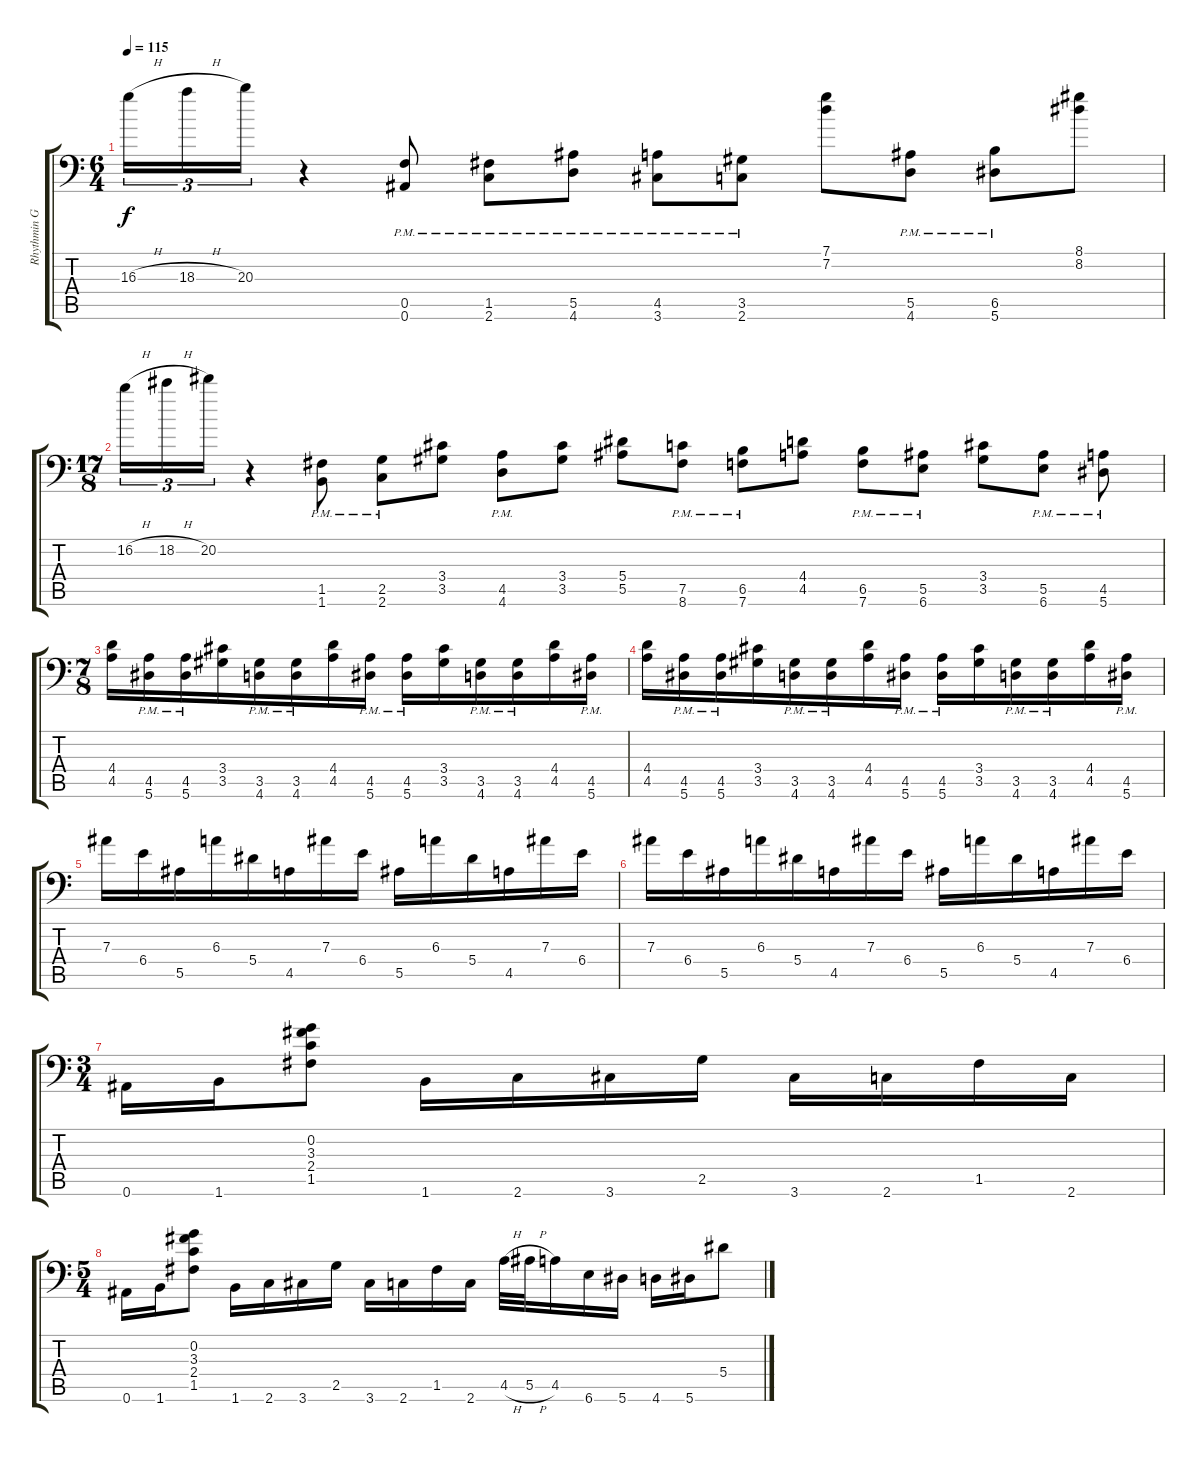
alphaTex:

\track ("Rhythmin Guitar #1" "Rhythmin G") {instrument overdrivenguitar}
\staff {score tabs}
\tuning (C4 G3 Eb3 Bb2 F2 Bb1) {hide}
\ts (6 4)
\tempo 115
\clef f4
\ks c
16.3{h}.16{tu (3 2) dy f} 18.3{h}.16{tu (3 2)} 20.3.16{tu (3 2)} r.4 (0.5{pm} 0.6{pm}).8 (1.5{pm} 2.6{pm}).8 (5.5{pm} 4.6{pm}).8 (4.5{pm} 3.6{pm}).8 (3.5{pm} 2.6{pm}).8 (7.1 7.2).8 (5.5{pm} 4.6{pm}).8 (6.5{pm} 5.6{pm}).8 (8.1 8.2).8 |
\ts (17 8)
16.2{h}.16{tu (3 2)} 18.2{h}.16{tu (3 2)} 20.2.16{tu (3 2)} r.4 (1.5{pm} 1.6{pm}).8 (2.5{pm} 2.6{pm}).8 (3.4 3.5).8 (4.5{pm} 4.6{pm}).8 (3.4 3.5).8 (5.4 5.5).8 (7.5{pm} 8.6{pm}).8 (6.5{pm} 7.6{pm}).8 (4.4 4.5).8 (6.5{pm} 7.6{pm}).8 (5.5{pm} 6.6{pm}).8 (3.4 3.5).8 (5.5{pm} 6.6{pm}).8 (4.5{pm} 5.6{pm}).8 |
\ts (7 8)
(4.4 4.5).16 (4.5{pm} 5.6{pm}).16 (4.5{pm} 5.6{pm}).16 (3.4 3.5).16 (3.5{pm} 4.6{pm}).16 (3.5{pm} 4.6{pm}).16 (4.4 4.5).16 (4.5{pm} 5.6{pm}).16 (4.5{pm} 5.6{pm}).16 (3.4 3.5).16 (3.5{pm} 4.6{pm}).16 (3.5{pm} 4.6{pm}).16 (4.4 4.5).16 (4.5{pm} 5.6{pm}).16 |
(4.4 4.5).16 (4.5{pm} 5.6{pm}).16 (4.5{pm} 5.6{pm}).16 (3.4 3.5).16 (3.5{pm} 4.6{pm}).16 (3.5{pm} 4.6{pm}).16 (4.4 4.5).16 (4.5{pm} 5.6{pm}).16 (4.5{pm} 5.6{pm}).16 (3.4 3.5).16 (3.5{pm} 4.6{pm}).16 (3.5{pm} 4.6{pm}).16 (4.4 4.5).16 (4.5{pm} 5.6{pm}).16 |
7.3.16 6.4.16 5.5.16 6.3.16 5.4.16 4.5.16 7.3.16 6.4.16 5.5.16 6.3.16 5.4.16 4.5.16 7.3.16 6.4.16 |
7.3.16 6.4.16 5.5.16 6.3.16 5.4.16 4.5.16 7.3.16 6.4.16 5.5.16 6.3.16 5.4.16 4.5.16 7.3.16 6.4.16 |
\ts (3 4)
0.6.16 1.6.16 (0.2 3.3 2.4 1.5).8 1.6.16 2.6.16 3.6.16 2.5.16 3.6.16 2.6.16 1.5.16 2.6.16 |
\ts (5 4)
0.6.16 1.6.16 (0.2 3.3 2.4 1.5).8 1.6.16 2.6.16 3.6.16 2.5.16 3.6.16 2.6.16 1.5.16 2.6.16 4.5{h}.32 5.5{h}.32 4.5.16 6.6.16 5.6.16 4.6.16 5.6.16 5.4.8
